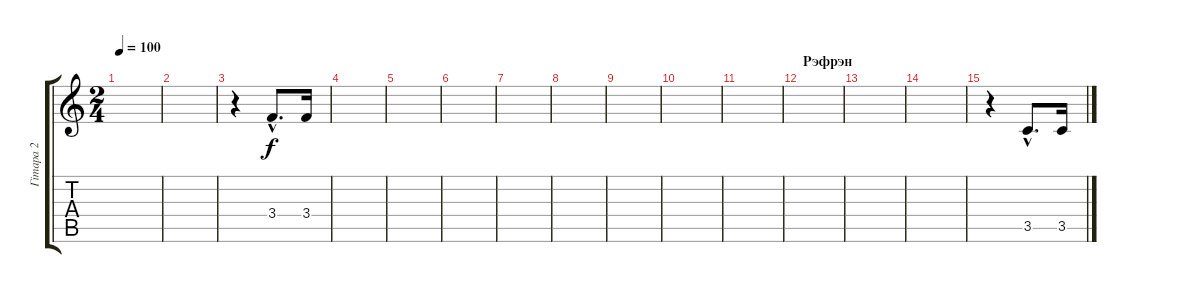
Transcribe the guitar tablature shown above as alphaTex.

\track ("Гiтара 2" "Гiтара 2") {instrument distortionguitar}
\staff {score tabs}
\tuning (E4 B3 G3 D3 A2 E2) {hide}
\ts (2 4)
\tempo 100
\clef g2
\ks c
|
|
r.4 3.4{hac}.8{d} 3.4.16 |
|
|
|
|
|
|
|
|
\section ("" "Рэфрэн")
|
|
|
r.4 3.5{hac}.8{d} 3.5.16
